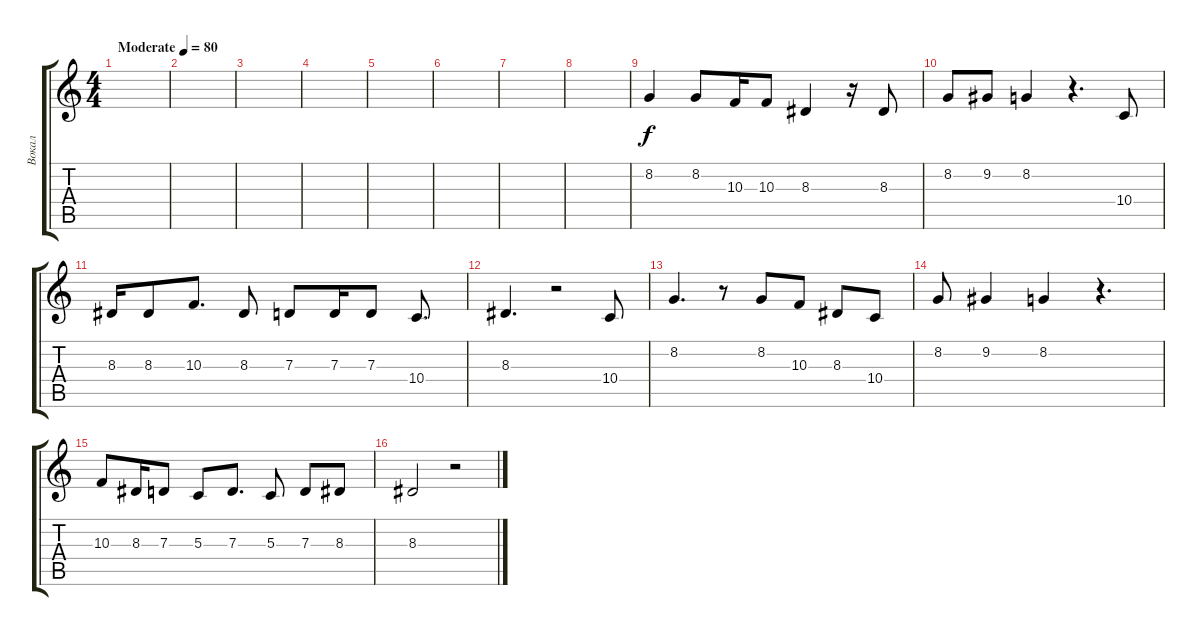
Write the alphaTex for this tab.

\track ("Вокал" "Вокал") {instrument flute}
\staff {score tabs}
\tuning (E4 B3 G3 D3 A2 E2) {hide}
\ts (4 4)
\tempo (80 "Moderate")
\clef g2
\ks c
|
|
|
|
|
|
|
|
8.2.4 8.2.8 10.3.16 10.3.8 8.3.4 r.16 8.3.8 |
8.2.8 9.2.8 8.2.4 r.4{d} 10.4.8 |
8.3.16 8.3.8 10.3.8{d} 8.3.8 7.3.8 7.3.16 7.3.8 10.4.8{d} |
8.3.4{d} r.2 10.4.8 |
8.2.4{d} r.8 8.2.8 10.3.8 8.3.8 10.4.8 |
8.2.8 9.2.4 8.2.4 r.4{d} |
10.3.8 8.3.16 7.3.8 5.3.8 7.3.8{d} 5.3.8 7.3.8 8.3.8 |
8.3.2 r.2
